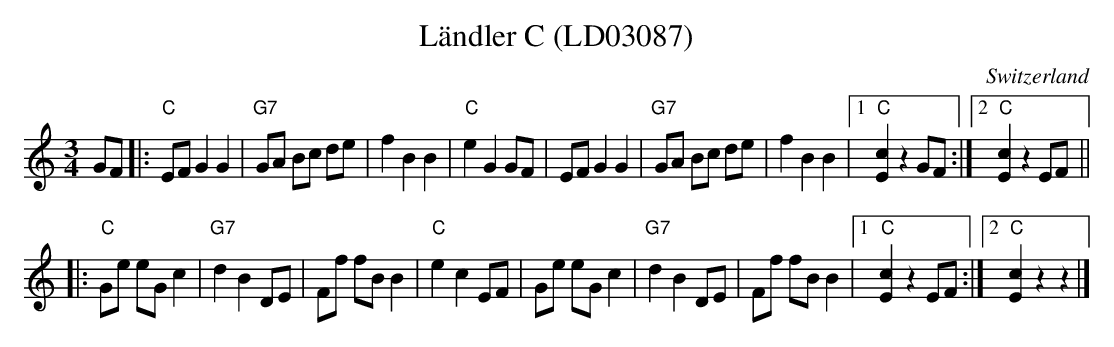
X:1
T:Ländler C (LD03087)
O:Switzerland
M:3/4
L:1/8
K:C major
GF |: "C"EF G2 G2 | "G7"GA Bc de | f2 B2 B2 | "C"e2 G2 GF | \
         EF G2 G2 | "G7"GA Bc de | f2 B2 B2 |1 "C"[Ec]2 z2   GF :|2 "C"[cE]2 z2 EF  ||
|: "C"Ge eG c2 | "G7"d2 B2 DE | Ff fB B2 | "C"e2 c2 EF | \
   Ge eG c2 | "G7"d2 B2 DE | Ff fB B2 |1 "C"[cE]2 z2 EF :|2 "C"[Ec]2 z2 z2 |]
